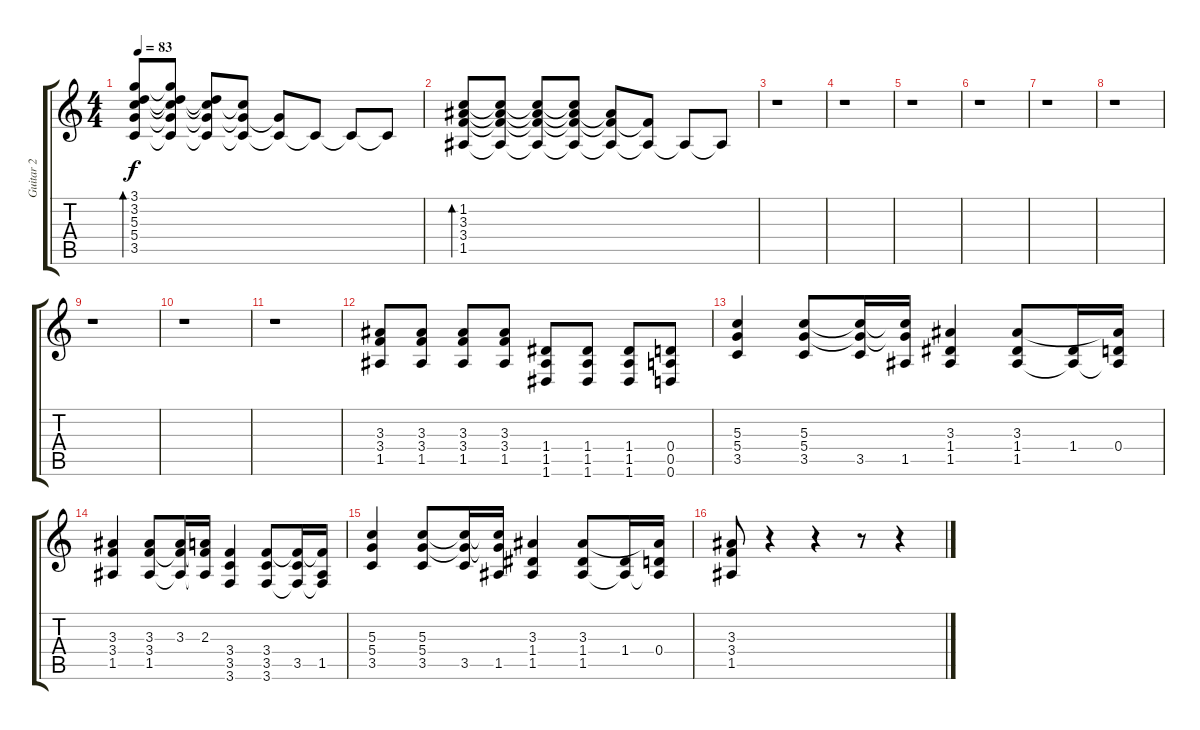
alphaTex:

\track ("Guitar 2" "Guitar 2") {instrument overdrivenguitar}
\staff {score tabs}
\tuning (E4 B3 G3 D3 A2 D2) {hide}
\ts (4 4)
\tempo 83
\clef g2
\ks c
(3.1 3.2 5.3 5.4 3.5).8{bd 120 dy f} (3.1{t} 3.2{t} 5.3{t} 5.4{t} 3.5{t}).8 (3.2{t} 5.3{t} 5.4{t} 3.5{t}).8 (5.3{t} 5.4{t} 3.5{t}).8 (5.4{t} 3.5{t}).8 3.5{t}.8 3.5{t}.8 3.5{t}.8 |
(1.2 3.3 3.4 1.5).8{bd 120} (1.2{t} 3.3{t} 3.4{t} 1.5{t}).8 (1.2{t} 3.3{t} 3.4{t} 1.5{t}).8 (1.2{t} 3.3{t} 3.4{t} 1.5{t}).8 (3.3{t} 3.4{t} 1.5{t}).8 (3.4{t} 1.5{t}).8 1.5{t}.8 1.5{t}.8 |
r.1 |
r.1 |
r.1 |
r.1 |
r.1 |
r.1 |
r.1 |
r.1 |
r.1 |
(3.3 3.4 1.5).8 (3.3 3.4 1.5).8 (3.3 3.4 1.5).8 (3.3 3.4 1.5).8 (1.4 1.5 1.6).8 (1.4 1.5 1.6).8 (1.4 1.5 1.6).8 (0.4 0.5 0.6).8 |
(5.3 5.4 3.5).4 (5.3 5.4 3.5).8 (5.3{t} 5.4{t} 3.5).16 (5.3{t} 5.4{t} 1.5).16 (3.3 1.4 1.5).4 (3.3 1.4 1.5).8 (1.4 1.5{t}).16 (3.3{t} 0.4 1.5{t}).16 |
(3.3 3.4 1.5).4 (3.3 3.4 1.5).8 (3.3 3.4{t} 1.5{t}).16 (2.3 3.4{t} 1.5{t}).16 (3.4 3.5 3.6).4 (3.4 3.5 3.6).8 (3.4{t} 3.5 3.6{t}).16 (3.4{t} 1.5 3.6{t}).16 |
(5.3 5.4 3.5).4 (5.3 5.4 3.5).8 (5.3{t} 5.4{t} 3.5).16 (5.3{t} 5.4{t} 1.5).16 (3.3 1.4 1.5).4 (3.3 1.4 1.5).8 (1.4 1.5{t}).16 (3.3{t} 0.4 1.5{t}).16 |
(3.3 3.4 1.5).8 r.4 r.4 r.8 r.4
